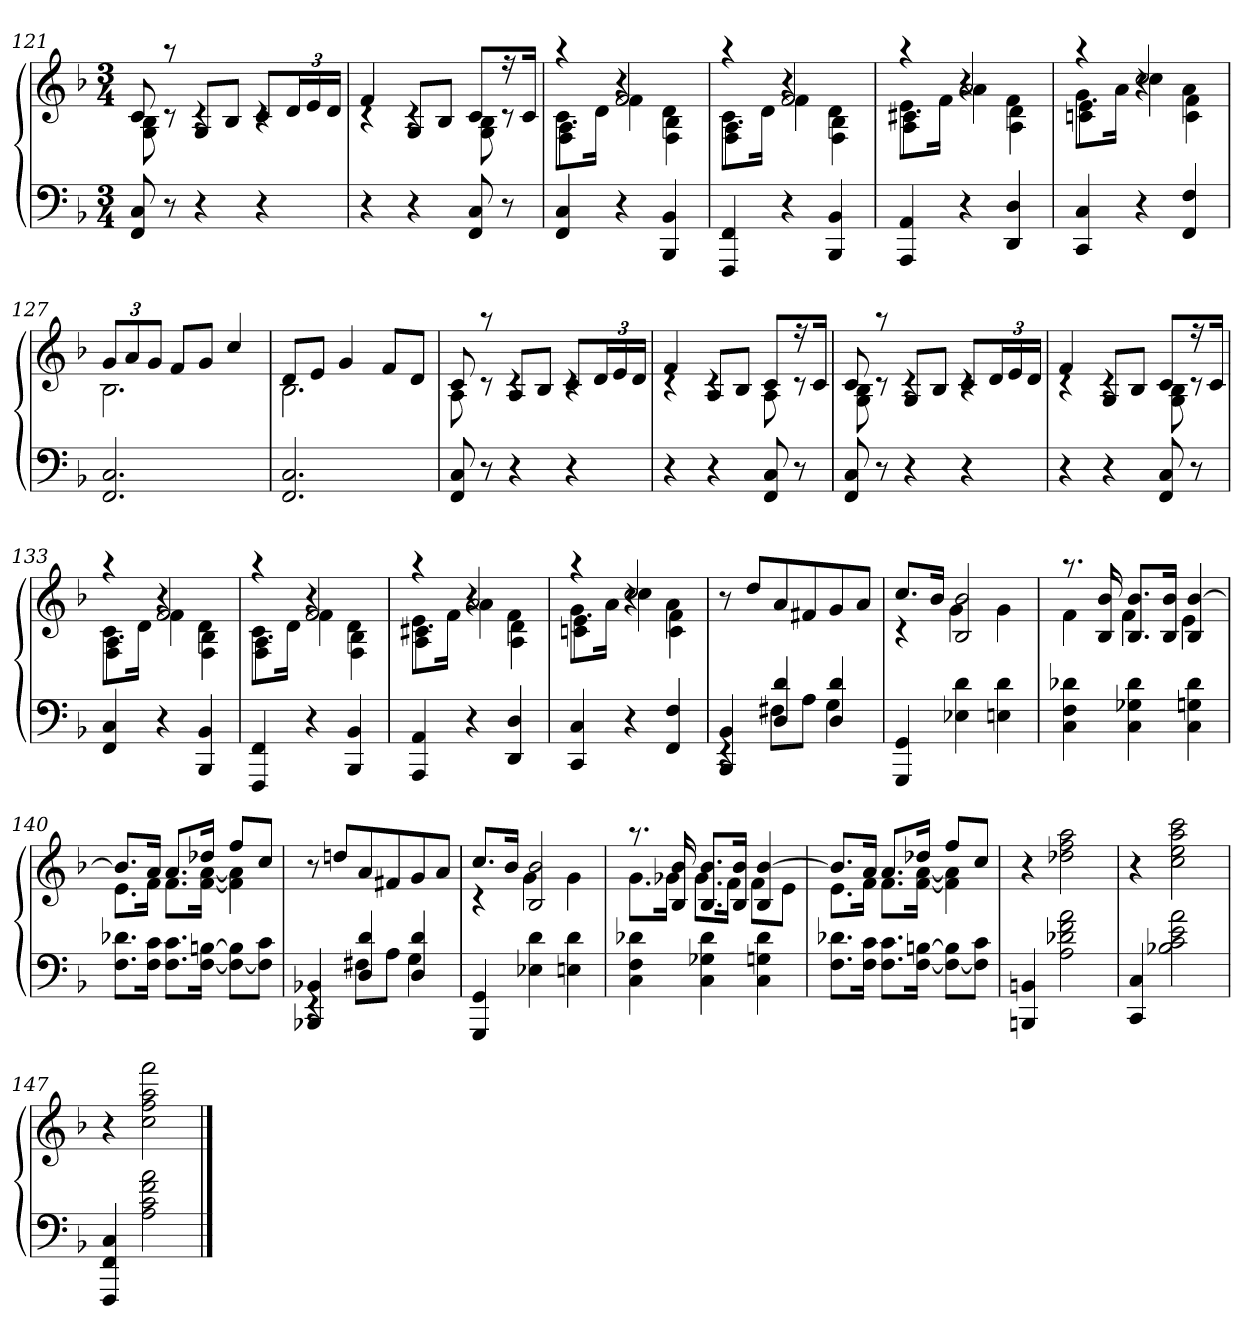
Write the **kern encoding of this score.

**kern	**kern
*part1	*part1
*staff2	*staff1
*clefF4	*clefG2
*k[b-]	*k[b-]
*M3/4	*M3/4
=121	=121
*	*^
8FF 8C	8c	8G 8B-
8r	8raa	8rc
4r	8GL	4rc
.	8B-J	.
4r	8cL	4rc
.	24dL	.
.	24e	.
.	24dJJ	.
=122	=122	=122
4r	4f	4rc
4r	8GL	4rc
.	8B-J	.
8FF 8C	8cL	8G 8B-
8r	16r	8rc
.	16cJk	.
=123	=123	=123
*	*	*^
4FF 4C	4raa	8.cL	4F\ 4A\
.	.	16dJk	.
4r	2f	4f	4r
4BBB- 4BB-	.	4d	4F\ 4B-\
=124	=124	=124	=124
4FFF 4FF	4raa	8.cL	4F\ 4A\
.	.	16dJk	.
4r	2f	4f	4r
4BBB- 4BB-	.	4d	4F\ 4B-\
=125	=125	=125	=125
4AAA 4AA	4raa	8.eL	4A\ 4c#X\
.	.	16fJk	.
4r	2a	4a	4r
4DD 4D	.	4f	4A\ 4d\
=126	=126	=126	=126
4CC 4C	4raa	8.gL	4cn\ 4e\
.	.	16aJk	.
4r	2cc	4cc	4r
4FF 4F	.	4a	4c\ 4f\
*	*	*v	*v
=127	=127	=127
2.FF 2.C	12gL	2.B-
.	12a	.
.	12gJ	.
.	8fL	.
.	8gJ	.
.	4cc	.
=128	=128	=128
2.FF 2.C	8dL	2.B-
.	8eJ	.
.	4g	.
.	8fL	.
.	8dJ	.
=129	=129	=129
8FF 8C	8c	8A
8r	8raa	8rc
4r	8AL	4rc
.	8B-J	.
4r	8cL	4rc
.	24dL	.
.	24e	.
.	24dJJ	.
=130	=130	=130
4r	4f	4rc
4r	8AL	4rc
.	8B-J	.
8FF 8C	8cL	8A
8r	16r	8rc
.	16cJk	.
=131	=131	=131
8FF 8C	8c	8G 8B-
8r	8raa	8rc
4r	8GL	4rc
.	8B-J	.
4r	8cL	4rc
.	24dL	.
.	24e	.
.	24dJJ	.
=132	=132	=132
4r	4f	4rc
4r	8GL	4rc
.	8B-J	.
8FF 8C	8cL	8G 8B-
8r	16r	8rc
.	16cJk	.
=133	=133	=133
*	*	*^
4FF 4C	4raa	8.cL	4F\ 4A\
.	.	16dJk	.
4r	2f	4f	4r
4BBB- 4BB-	.	4d	4F\ 4B-\
=134	=134	=134	=134
4FFF 4FF	4raa	8.cL	4F\ 4A\
.	.	16dJk	.
4r	2f	4f	4r
4BBB- 4BB-	.	4d	4F\ 4B-\
=135	=135	=135	=135
4AAA 4AA	4raa	8.eL	4A\ 4c#X\
.	.	16fJk	.
4r	2a	4a	4r
4DD 4D	.	4f	4A\ 4d\
=136	=136	=136	=136
4CC 4C	4raa	8.gL	4cn\ 4e\
.	.	16aJk	.
4r	2cc	4cc	4r
4FF 4F	.	4a	4c\ 4f\
*	*v	*v	*v
=137	=137
*^	*
4BBB- 4BB-	4rEE	8r
.	.	8ddL
4D 4d	8F#XL	8a
.	8AJ	8f#X
4D 4d	4G	8g
.	.	8aJ
*v	*v	*
=138	=138
*	*^
4GGG 4GG	8.ccL	4rc
.	16b-Jk	.
4E-X 4d	2B- 2b-	4g
4En 4d	.	4g
=139	=139	=139
4C 4F 4d-X	8.raa	4f
.	16B- 16b-	.
4C 4G-X 4d-	8.B- 8.b-L	4f
.	16B- 16b-Jk	.
4C 4Gn 4d-	4B- [4b-	4e
=140	=140	=140
8.F 8.d-XL	8.b-L]	8.eL
16F 16cJk	16aJk	16fJk
8.F 8.cL	8.aL	8.fL
[16F [16BnJk	16dd-XJk	[16f [16aJk
8F_ 8B]L	8ffL	4f] 4a]
8F] 8cJ	8ccJ	.
*	*v	*v
=141	=141
*^	*
4BBB-X 4BB-X	4rEE	8r
.	.	8ddnL
4D 4d	8F#XL	8a
.	8AJ	8f#X
4D 4d	4G	8g
.	.	8aJ
*v	*v	*
=142	=142
*	*^
4GGG 4GG	8.ccL	4rc
.	16b-Jk	.
4E-X 4d	2B- 2b-	4g
4En 4d	.	4g
=143	=143	=143
4C 4F 4d-X	8.raa	8.gL
.	16B- 16b-	16g-XJk
4C 4G-X 4d-	8.B- 8.b-L	8.g-L
.	16B- 16b-Jk	16fJk
4C 4Gn 4d-	4B- [4b-	8fL
.	.	8eJ
=144	=144	=144
8.F 8.d-XL	8.b-L]	8.eL
16F 16cJk	16aJk	16fJk
8.F 8.cL	8.aL	8.fL
[16F [16BnJk	16dd-XJk	[16f [16aJk
8F_ 8B]L	8ffL	4f] 4a]
8F] 8cJ	8ccJ	.
*	*v	*v
=145	=145
4BBBn 4BBn	4r
2A 2d-X 2f 2a	2dd-X 2ff 2aa
=146	=146
4CC 4C	4r
2B-X 2c 2e 2a	2cc 2ee 2aa 2ccc
=147	=147
4FFF 4FF 4C	4r
2A 2c 2f 2a	2cc 2ff 2aa 2fff
==	==
*-	*-
